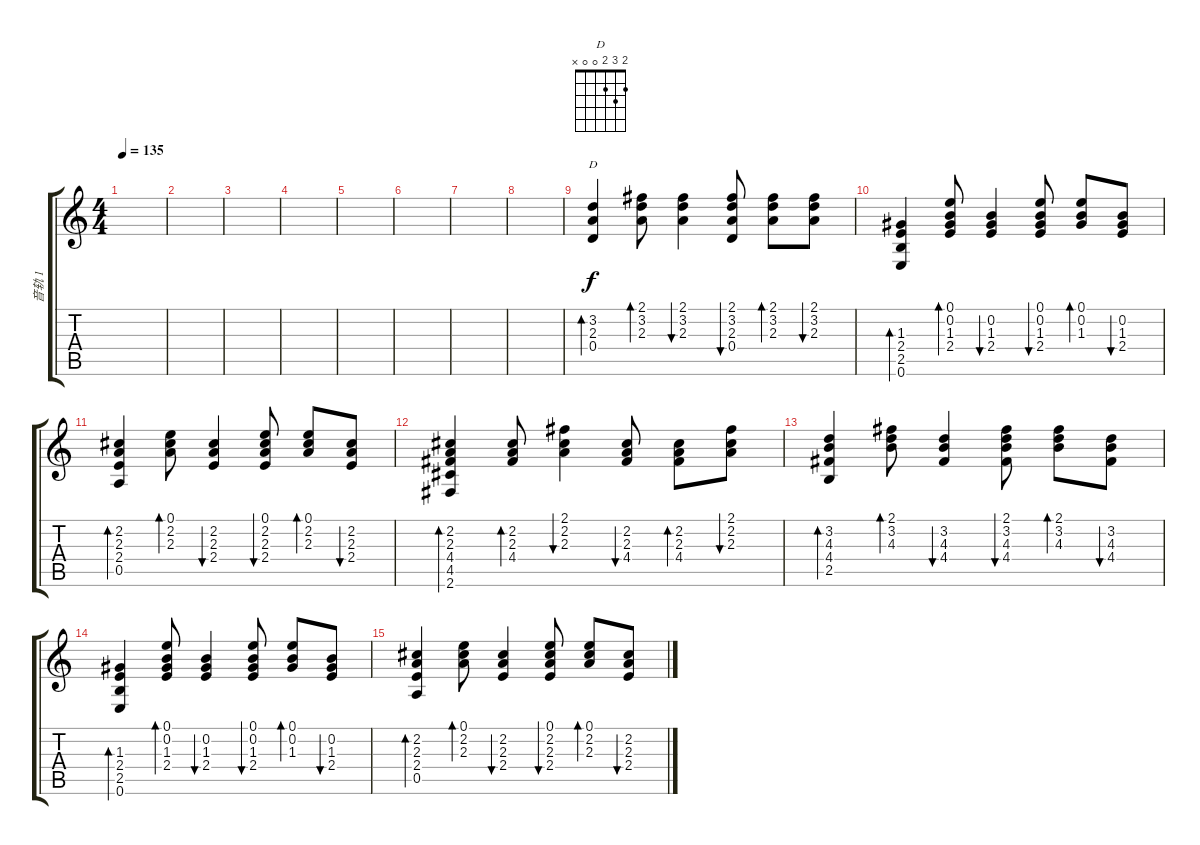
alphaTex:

\track ("音轨 1" "音轨 1") {instrument distortionguitar}
\staff {score tabs}
\tuning (E4 B3 G3 D3 A2 E2) {hide}
\chord ("D" 2 3 2 0 0 x)
\ts (4 4)
\tempo 135
\clef g2
\ks c
|
|
|
|
|
|
|
|
(3.2 2.3 0.4).4{bd 120 ch "D" dy f} (2.1 3.2 2.3).8{bd 120} (2.1 3.2 2.3).4{bu 120} (2.1 3.2 2.3 0.4).8{bu 120} (2.1 3.2 2.3).8{bd 120} (2.1 3.2 2.3).8{bu 120} |
(1.3 2.4 2.5 0.6).4{bd 120} (0.1 0.2 1.3 2.4).8{bd 120} (0.2 1.3 2.4).4{bu 120} (0.1 0.2 1.3 2.4).8{bu 120} (0.1 0.2 1.3).8{bd 120} (0.2 1.3 2.4).8{bu 120} |
(2.2 2.3 2.4 0.5).4{bd 120} (0.1 2.2 2.3).8{bd 120} (2.2 2.3 2.4).4{bu 120} (0.1 2.2 2.3 2.4).8{bu 120} (0.1 2.2 2.3).8{bd 120} (2.2 2.3 2.4).8{bu 120} |
(2.2 2.3 4.4 4.5 2.6).4{bd 120} (2.2 2.3 4.4).8{bd 120} (2.1 2.2 2.3).4{bu 120} (2.2 2.3 4.4).8{bu 120} (2.2 2.3 4.4).8{bd 120} (2.1 2.2 2.3).8{bu 120} |
(3.2 4.3 4.4 2.5).4{bd 120} (2.1 3.2 4.3).8{bd 120} (3.2 4.3 4.4).4{bu 120} (2.1 3.2 4.3 4.4).8{bu 120} (2.1 3.2 4.3).8{bd 120} (3.2 4.3 4.4).8{bu 120} |
(1.3 2.4 2.5 0.6).4{bd 120} (0.1 0.2 1.3 2.4).8{bd 120} (0.2 1.3 2.4).4{bu 120} (0.1 0.2 1.3 2.4).8{bu 120} (0.1 0.2 1.3).8{bd 120} (0.2 1.3 2.4).8{bu 120} |
(2.2 2.3 2.4 0.5).4{bd 120} (0.1 2.2 2.3).8{bd 120} (2.2 2.3 2.4).4{bu 120} (0.1 2.2 2.3 2.4).8{bu 120} (0.1 2.2 2.3).8{bd 120} (2.2 2.3 2.4).8{bu 120}
